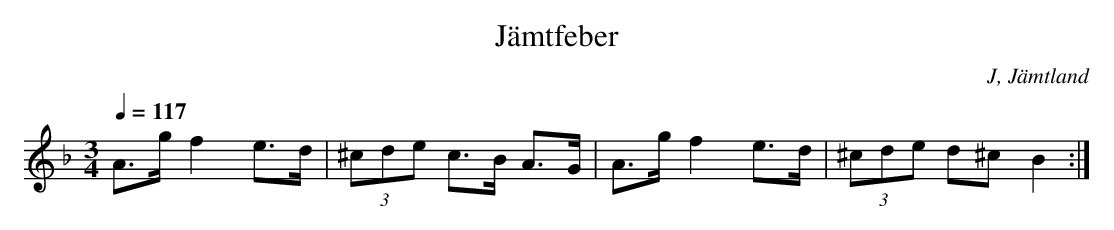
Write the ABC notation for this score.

X:1
T: Jämtfeber
O: J, Jämtland
M:3/4
L:1/8
Q:1/4=117
K:Dm
A>g f2 e>d|(3^cde c>B A>G|A>g f2 e>d|(3^cde d^c B2 :|
